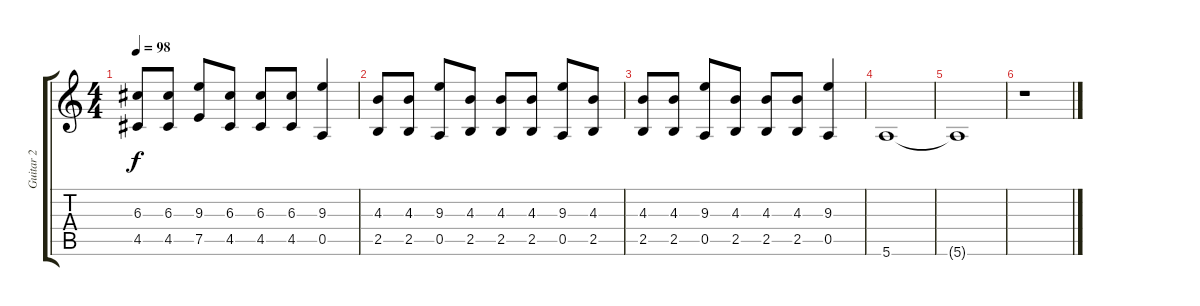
\track ("Guitar 2" "Guitar 2") {instrument acousticguitarsteel}
\staff {score tabs}
\tuning (E4 B3 G3 D3 A2 E2) {hide}
\ts (4 4)
\tempo 98
\clef g2
\ks c
(6.3 4.5).8{dy f} (6.3 4.5).8 (9.3 7.5).8 (6.3 4.5).8 (6.3 4.5).8 (6.3 4.5).8 (9.3 0.5).4 |
(4.3 2.5).8 (4.3 2.5).8 (9.3 0.5).8 (4.3 2.5).8 (4.3 2.5).8 (4.3 2.5).8 (9.3 0.5).8 (4.3 2.5).8 |
(4.3 2.5).8 (4.3 2.5).8 (9.3 0.5).8 (4.3 2.5).8 (4.3 2.5).8 (4.3 2.5).8 (9.3 0.5).4 |
5.6.1 |
5.6{t}.1 |
r.1
